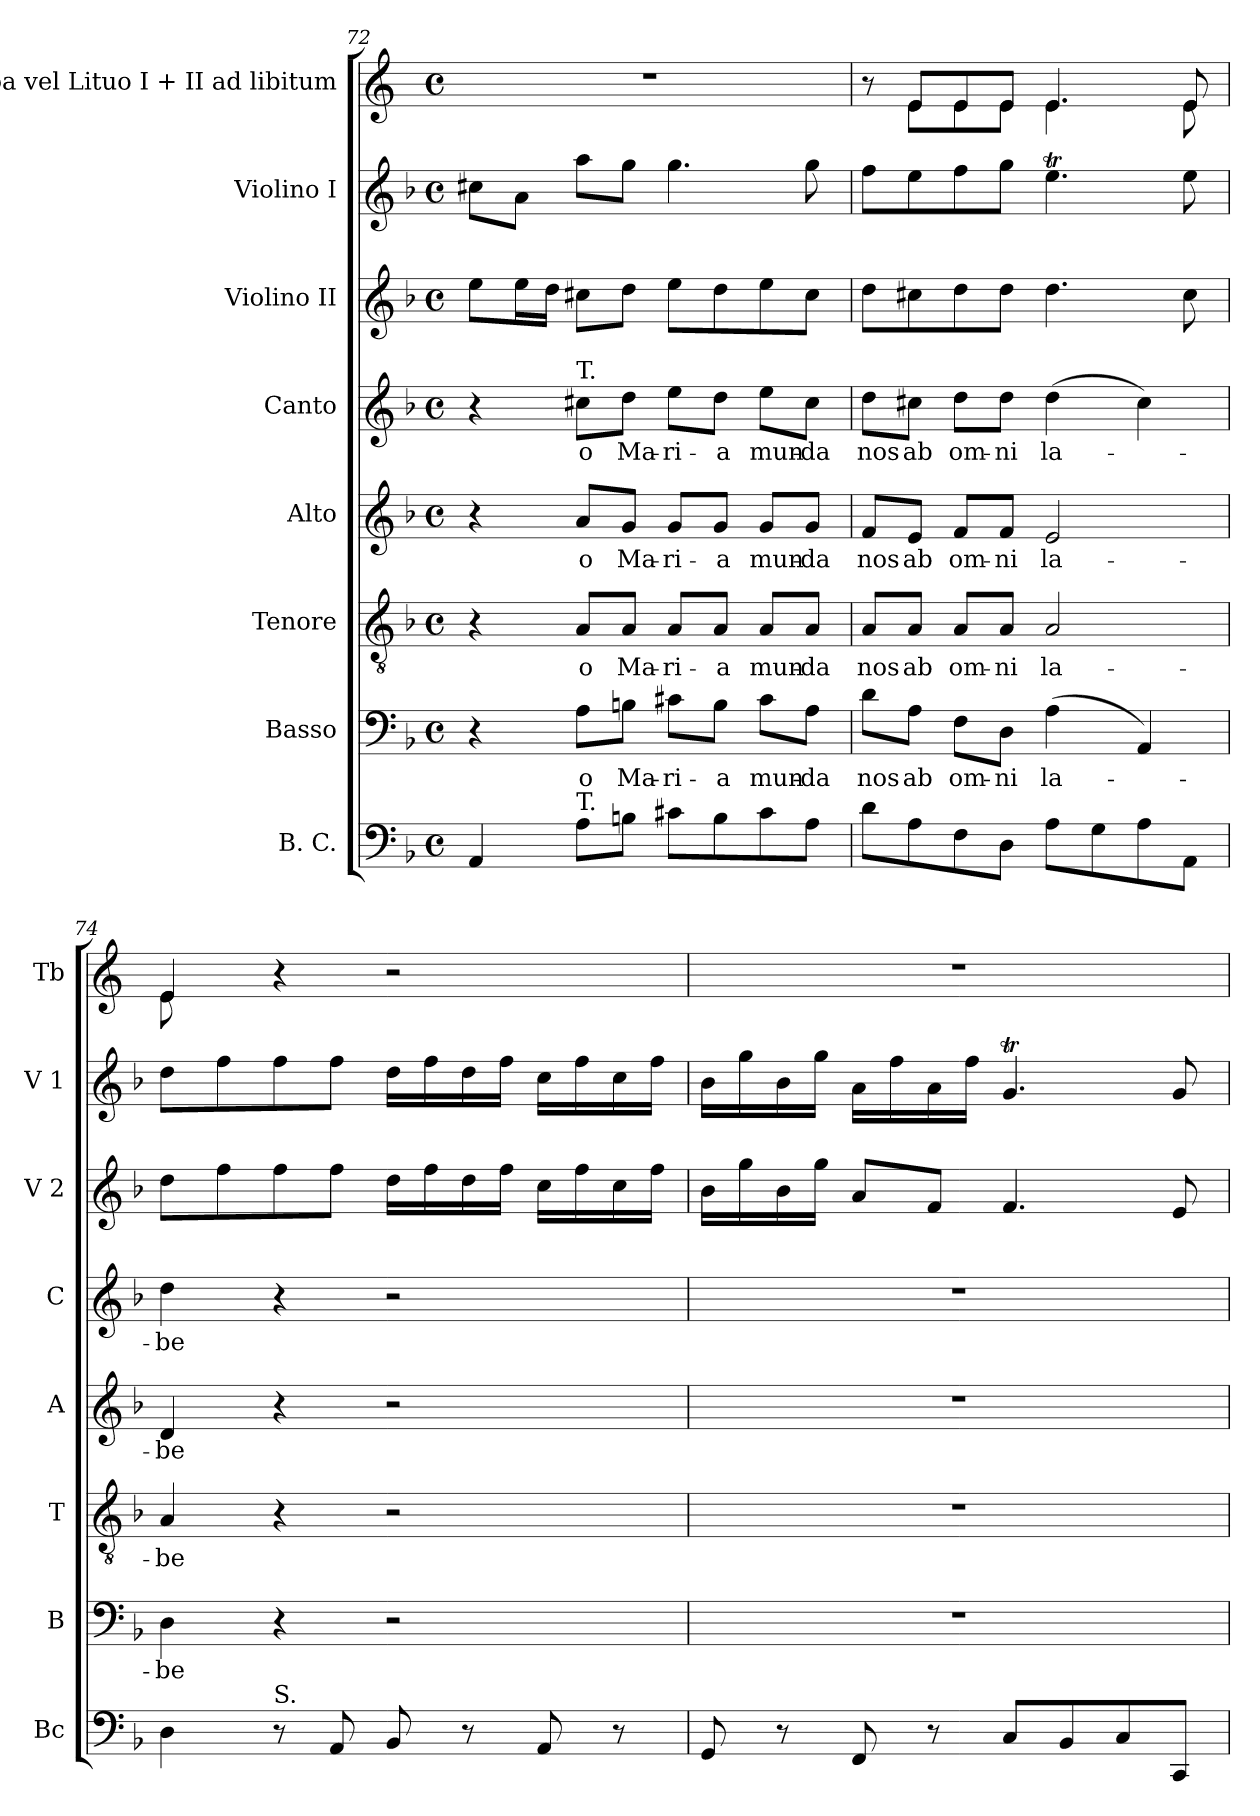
**kern	**kern	**text	**kern	**text	**kern	**text	**kern	**text	**kern	**kern	**kern
*part8	*part7	*part7	*part6	*part6	*part5	*part5	*part4	*part4	*part3	*part2	*part1
*staff8	*staff7	*staff7	*staff6	*staff6	*staff5	*staff5	*staff4	*staff4	*staff3	*staff2	*staff1
*I"B. C.	*I"Basso	*	*I"Tenore	*	*I"Alto	*	*I"Canto	*	*I"Violino II	*I"Violino I	*I"Tuba vel Lituo I + II ad libitum
*I'Bc	*I'B	*	*I'T	*	*I'A	*	*I'C	*	*I'V 2	*I'V 1	*I'Tb
!!LO:LB:g=z
*clefF4	*clefF4	*	*clefGv2	*	*clefG2	*	*clefG2	*	*clefG2	*clefG2	*clefG2
*	*	*	*	*	*	*	*	*	*	*	*ITrd4c7
*k[b-]	*k[b-]	*	*k[b-]	*	*k[b-]	*	*k[b-]	*	*k[b-]	*k[b-]	*k[b-]
*M4/4	*M4/4	*	*M4/4	*	*M4/4	*	*M4/4	*	*M4/4	*M4/4	*M4/4
*met(c)	*met(c)	*	*met(c)	*	*met(c)	*	*met(c)	*	*met(c)	*met(c)	*met(c)
=72	=72	=72	=72	=72	=72	=72	=72	=72	=72	=72	=72
4AA/	4r	.	4r	.	4r	.	4r	.	8ee\L	8cc#X\L	1r
.	.	.	.	.	.	.	.	.	16ee\L	8a\J	.
.	.	.	.	.	.	.	.	.	16dd\JJ	.	.
!	!	!	!	!	!	!	!LO:TX:a:t=T.	!	!	!	!
!LO:TX:a:t=T.	!	!	!	!	!	!	!	!	!	!	!
!	!	!LO:LY:b	!	!LO:LY:b	!	!LO:LY:b	!	!LO:LY:b	!	!	!
8A\L	8A\L	o	8A/L	o	8a/L	o	8cc#X\L	o	8cc#X\L	8aa\L	.
!	!	!LO:LY:b	!	!LO:LY:b	!	!LO:LY:b	!	!LO:LY:b	!	!	!
8Bn\J	8Bn\J	Ma-	8A/J	Ma-	8g/J	Ma-	8dd\J	Ma-	8dd\J	8gg\J	.
!	!	!LO:LY:b	!	!LO:LY:b	!	!LO:LY:b	!	!LO:LY:b	!	!	!
8c#X\L	8c#X\L	-ri-	8A/L	-ri-	8g/L	-ri-	8ee\L	-ri-	8ee\L	4.gg\	.
!	!	!LO:LY:b	!	!LO:LY:b	!	!LO:LY:b	!	!LO:LY:b	!	!	!
8B\	8B\J	-a	8A/J	-a	8g/J	-a	8dd\J	-a	8dd\	.	.
!	!	!LO:LY:b	!	!LO:LY:b	!	!LO:LY:b	!	!LO:LY:b	!	!	!
8c#\	8c#\L	mun-	8A/L	mun-	8g/L	mun-	8ee\L	mun-	8ee\	.	.
!	!	!LO:LY:b	!	!LO:LY:b	!	!LO:LY:b	!	!LO:LY:b	!	!	!
8A\J	8A\J	-da	8A/J	-da	8g/J	-da	8cc#\J	-da	8cc#\J	8gg\	.
=73	=73	=73	=73	=73	=73	=73	=73	=73	=73	=73	=73
!	!	!LO:LY:b	!	!LO:LY:b	!	!LO:LY:b	!	!LO:LY:b	!	!	!
*	*	*	*	*	*	*	*	*	*	*	*^
8d\L	8d\L	nos	8A/L	nos	8f/L	nos	8dd\L	nos	8dd\L	8ff\L	8r	8ryy
!	!	!LO:LY:b	!	!LO:LY:b	!	!LO:LY:b	!	!LO:LY:b	!	!	!	!
8A\	8A\J	ab	8A/J	ab	8e/J	ab	8cc#X\J	ab	8cc#X\	8ee\	8A/L	8A\L
!	!	!LO:LY:b	!	!LO:LY:b	!	!LO:LY:b	!	!LO:LY:b	!	!	!	!
8F\	8F\L	om-	8A/L	om-	8f/L	om-	8dd\L	om-	8dd\	8ff\	8A/	8A\
!	!	!LO:LY:b	!	!LO:LY:b	!	!LO:LY:b	!	!LO:LY:b	!	!	!	!
8D\J	8D\J	-ni	8A/J	-ni	8f/J	-ni	8dd\J	-ni	8dd\J	8gg\J	8A/J	8A\J
!	!	!LO:LY:b	!	!LO:LY:b	!	!LO:LY:b	!	!LO:LY:b	!	!	!	!
8A\L	(4A\	la-	2A/	la-	2e/	la-	(4dd\	la-	4.dd\	4.eet\	4.A/	4.A\
8G\	.	.	.	.	.	.	.	.	.	.	.	.
8A\	4AA/)	.	.	.	.	.	4cc#\)	.	.	.	.	.
8AA\J	.	.	.	.	.	.	.	.	8cc#\	8ee\	8A/	8A\
!!LO:PB:g=z	!!
=74	=74	=74	=74	=74	=74	=74	=74	=74	=74	=74	=74	=74
!	!	!LO:LY:b	!	!LO:LY:b	!	!LO:LY:b	!	!LO:LY:b	!	!	!	!
4D\	4D\	-be	4A/	-be	4d/	-be	4dd\	-be	8dd\L	8dd\L	4A/	8A\
.	.	.	.	.	.	.	.	.	8ff\	8ff\	.	8ryy
!LO:TX:a:t=S.	!	!	!	!	!	!	!	!	!	!	!	!
8r	4r	.	4r	.	4r	.	4r	.	8ff\	8ff\	4r	4ryy
8AA/	.	.	.	.	.	.	.	.	8ff\J	8ff\J	.	.
8BB-/	2r	.	2r	.	2r	.	2r	.	16dd\LL	16dd\LL	2r	2ryy
.	.	.	.	.	.	.	.	.	16ff\	16ff\	.	.
8r	.	.	.	.	.	.	.	.	16dd\	16dd\	.	.
.	.	.	.	.	.	.	.	.	16ff\JJ	16ff\JJ	.	.
8AA/	.	.	.	.	.	.	.	.	16cc\LL	16cc\LL	.	.
.	.	.	.	.	.	.	.	.	16ff\	16ff\	.	.
8r	.	.	.	.	.	.	.	.	16cc\	16cc\	.	.
.	.	.	.	.	.	.	.	.	16ff\JJ	16ff\JJ	.	.
*	*	*	*	*	*	*	*	*	*	*	*v	*v
=75	=75	=75	=75	=75	=75	=75	=75	=75	=75	=75	=75
8GG/	1r	.	1r	.	1r	.	1r	.	16b-\LL	16b-\LL	1r
.	.	.	.	.	.	.	.	.	16gg\	16gg\	.
8r	.	.	.	.	.	.	.	.	16b-\	16b-\	.
.	.	.	.	.	.	.	.	.	16gg\JJ	16gg\JJ	.
8FF/	.	.	.	.	.	.	.	.	8a/L	16a\LL	.
.	.	.	.	.	.	.	.	.	.	16ff\	.
8r	.	.	.	.	.	.	.	.	8f/J	16a\	.
.	.	.	.	.	.	.	.	.	.	16ff\JJ	.
8C/L	.	.	.	.	.	.	.	.	4.f/	4.gT/	.
8BB-/	.	.	.	.	.	.	.	.	.	.	.
8C/	.	.	.	.	.	.	.	.	.	.	.
8CC/J	.	.	.	.	.	.	.	.	8e/	8g/	.
=	=	=	=	=	=	=	=	=	=	=	=
*-	*-	*-	*-	*-	*-	*-	*-	*-	*-	*-	*-
